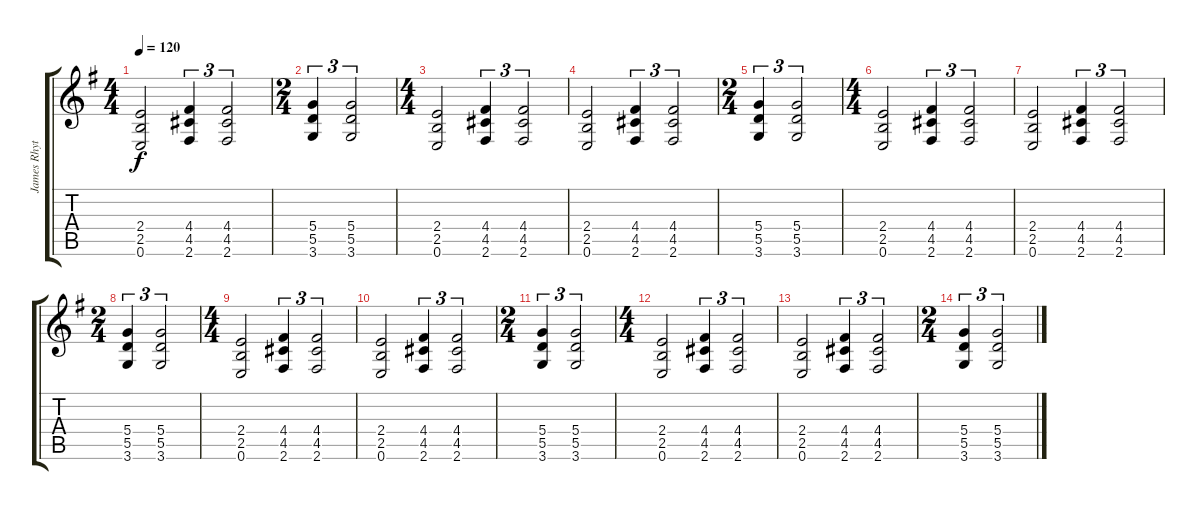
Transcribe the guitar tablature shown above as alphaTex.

\track ("James Rhythm" "James Rhyt") {instrument distortionguitar}
\staff {score tabs}
\tuning (E4 B3 G3 D3 A2 E2) {hide}
\ts (4 4)
\tempo 120
\clef g2
\ks g
(2.4 2.5 0.6).2{dy f} (4.4 4.5 2.6).4{tu (3 2)} (4.4 4.5 2.6).2{tu (3 2)} |
\ts (2 4)
(5.4 5.5 3.6).4{tu (3 2)} (5.4 5.5 3.6).2{tu (3 2)} |
\ts (4 4)
(2.4 2.5 0.6).2 (4.4 4.5 2.6).4{tu (3 2)} (4.4 4.5 2.6).2{tu (3 2)} |
(2.4 2.5 0.6).2 (4.4 4.5 2.6).4{tu (3 2)} (4.4 4.5 2.6).2{tu (3 2)} |
\ts (2 4)
(5.4 5.5 3.6).4{tu (3 2)} (5.4 5.5 3.6).2{tu (3 2)} |
\ts (4 4)
(2.4 2.5 0.6).2 (4.4 4.5 2.6).4{tu (3 2)} (4.4 4.5 2.6).2{tu (3 2)} |
(2.4 2.5 0.6).2 (4.4 4.5 2.6).4{tu (3 2)} (4.4 4.5 2.6).2{tu (3 2)} |
\ts (2 4)
(5.4 5.5 3.6).4{tu (3 2)} (5.4 5.5 3.6).2{tu (3 2)} |
\ts (4 4)
(2.4 2.5 0.6).2 (4.4 4.5 2.6).4{tu (3 2)} (4.4 4.5 2.6).2{tu (3 2)} |
(2.4 2.5 0.6).2 (4.4 4.5 2.6).4{tu (3 2)} (4.4 4.5 2.6).2{tu (3 2)} |
\ts (2 4)
(5.4 5.5 3.6).4{tu (3 2)} (5.4 5.5 3.6).2{tu (3 2)} |
\ts (4 4)
(2.4 2.5 0.6).2 (4.4 4.5 2.6).4{tu (3 2)} (4.4 4.5 2.6).2{tu (3 2)} |
(2.4 2.5 0.6).2 (4.4 4.5 2.6).4{tu (3 2)} (4.4 4.5 2.6).2{tu (3 2)} |
\ts (2 4)
(5.4 5.5 3.6).4{tu (3 2)} (5.4 5.5 3.6).2{tu (3 2)}
